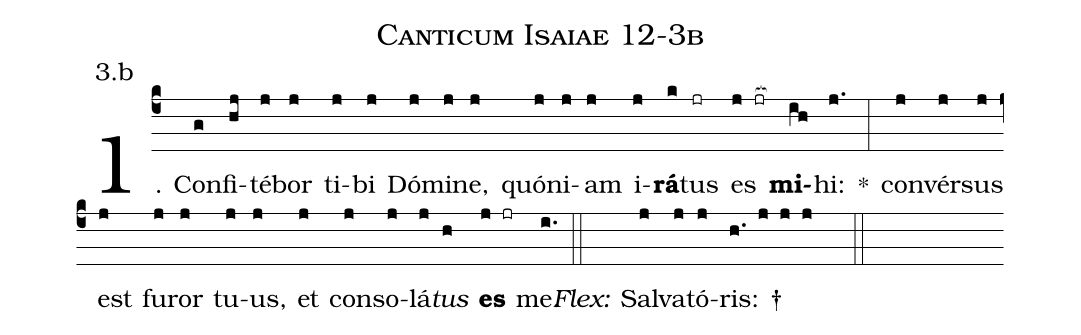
name: Canticum Isaiae 12-3b;
annotation: 3.b;
%%
(c4)1. Con(g)fi(hj)té(j)bor(j) ti(j)bi(j) Dó(j)mi(j)ne,(j) quón(j)i(j)am(j) i(j)<b>rá</b>(k)tus(jr) es(j jr[ocb:1{]) <b>mi</b>(ih[ocb:0}])hi:(j.) *(:) con(j)vér(j)sus(j) est(j) fu(j)ror(j) tu(j)us,(j) et(j) con(j)so(j)lá(j)<i>tus</i>(h) <b>es</b>(j jr) me.(i.) (::)
<i>Flex:</i>()  Sal(j)va(j)tó(j)ris: †(h. j j j  ::)
